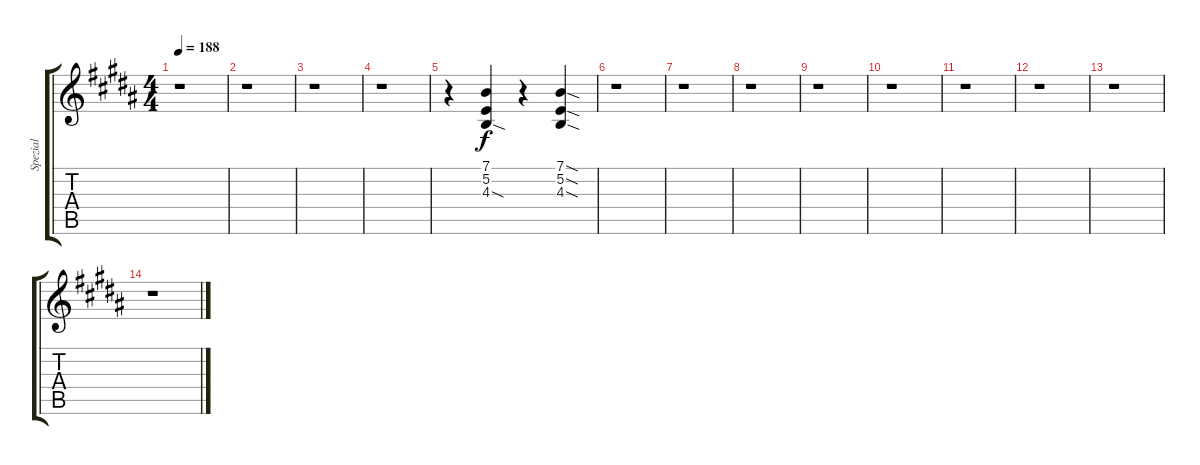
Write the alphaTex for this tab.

\track ("Spezial" "Spezial") {instrument lead6voice}
\staff {score tabs}
\tuning (E4 B3 G3 D3 A2 E2) {hide}
\ts (4 4)
\tempo 188
\clef g2
\ks b
r.1{dy f} |
r.1 |
r.1 |
r.1 |
r.4 (7.1 5.2 4.3{sod}).4 r.4 (7.1{sod} 5.2{sod} 4.3{sod}).4 |
r.1 |
r.1 |
r.1 |
r.1 |
r.1 |
r.1 |
r.1 |
r.1 |
r.1
